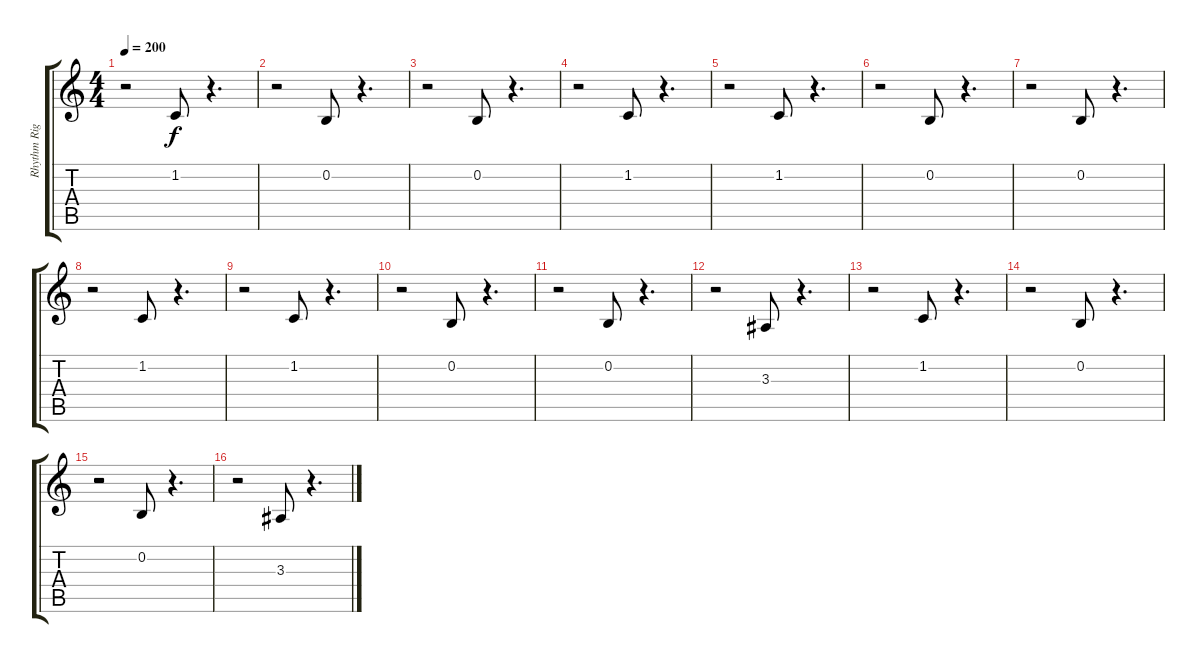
\track ("Rhythm Right" "Rhythm Rig") {instrument agogo}
\staff {score tabs}
\tuning (E4 B3 G3 D3 A2 E2) {hide}
\ts (4 4)
\tempo 200
\clef g2
\ks c
r.2{dy f} 1.2.8 r.4{d} |
r.2 0.2.8 r.4{d} |
r.2 0.2.8 r.4{d} |
r.2 1.2.8 r.4{d} |
r.2 1.2.8 r.4{d} |
r.2 0.2.8 r.4{d} |
r.2 0.2.8 r.4{d} |
r.2 1.2.8 r.4{d} |
r.2 1.2.8 r.4{d} |
r.2 0.2.8 r.4{d} |
r.2 0.2.8 r.4{d} |
r.2 3.3.8 r.4{d} |
r.2 1.2.8 r.4{d} |
r.2 0.2.8 r.4{d} |
r.2 0.2.8 r.4{d} |
r.2 3.3.8 r.4{d}
